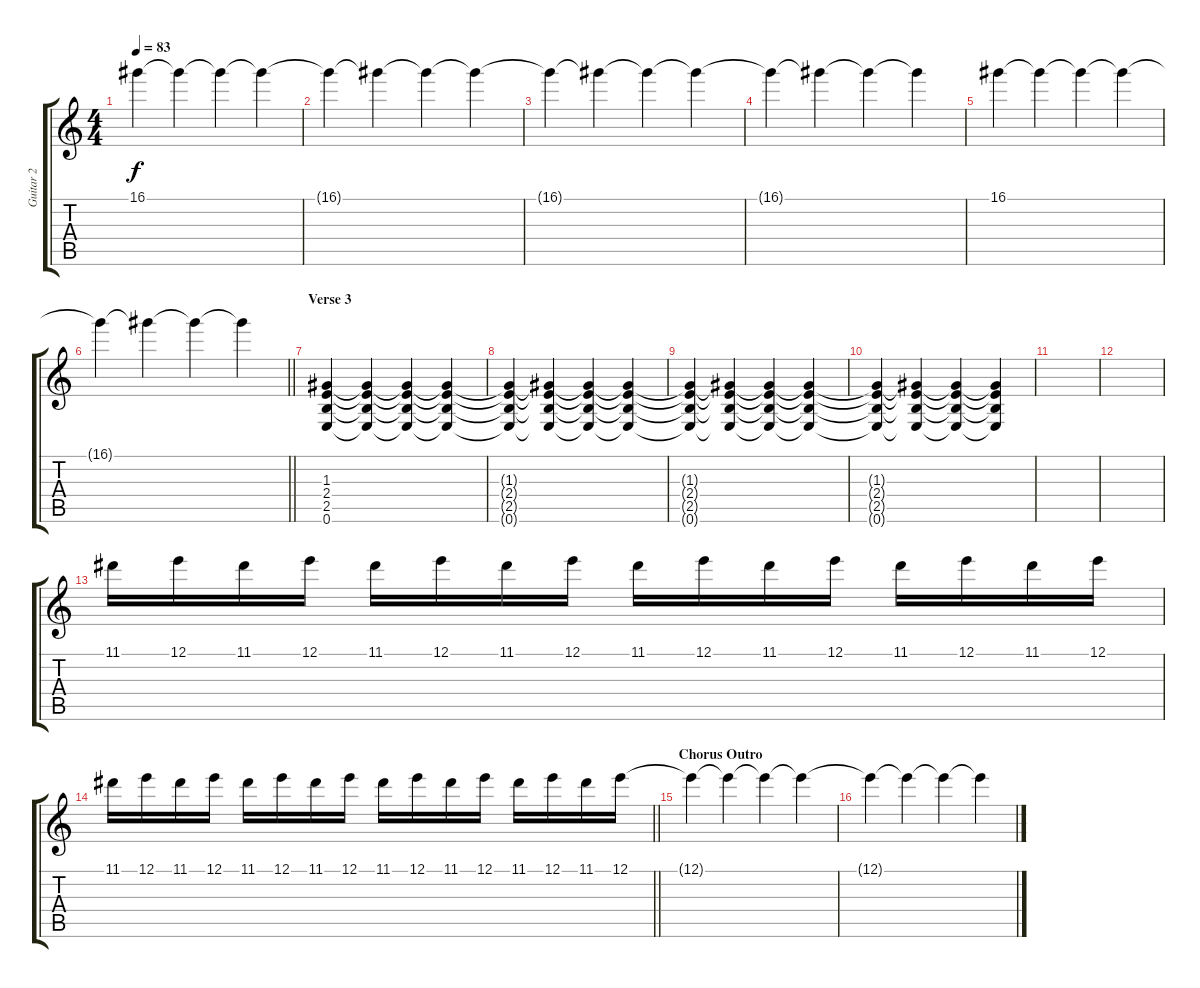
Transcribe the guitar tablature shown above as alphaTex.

\track ("Guitar 2" "Guitar 2") {instrument distortionguitar}
\staff {score tabs}
\tuning (E4 B3 G3 D3 A2 E2) {hide}
\ts (4 4)
\tempo 83
\clef g2
\ks c
16.1.4{dy f} 16.1{t}.4 16.1{t}.4 16.1{t}.4 |
16.1{t}.4 16.1{t}.4 16.1{t}.4 16.1{t}.4 |
16.1{t}.4 16.1{t}.4 16.1{t}.4 16.1{t}.4 |
16.1{t}.4 16.1{t}.4 16.1{t}.4 16.1{t}.4 |
16.1.4 16.1{t}.4 16.1{t}.4 16.1{t}.4 |
\barLineRight lightlight
16.1{t}.4 16.1{t}.4 16.1{t}.4 16.1{t}.4 |
\section ("" "Verse 3")
(1.3 2.4 2.5 0.6).4{volume 4} (1.3{t} 2.4{t} 2.5{t} 0.6{t}).4 (1.3{t} 2.4{t} 2.5{t} 0.6{t}).4 (1.3{t} 2.4{t} 2.5{t} 0.6{t}).4 |
(1.3{t} 2.4{t} 2.5{t} 0.6{t}).4 (1.3{t} 2.4{t} 2.5{t} 0.6{t}).4 (1.3{t} 2.4{t} 2.5{t} 0.6{t}).4 (1.3{t} 2.4{t} 2.5{t} 0.6{t}).4 |
(1.3{t} 2.4{t} 2.5{t} 0.6{t}).4 (1.3{t} 2.4{t} 2.5{t} 0.6{t}).4 (1.3{t} 2.4{t} 2.5{t} 0.6{t}).4 (1.3{t} 2.4{t} 2.5{t} 0.6{t}).4 |
(1.3{t} 2.4{t} 2.5{t} 0.6{t}).4 (1.3{t} 2.4{t} 2.5{t} 0.6{t}).4 (1.3{t} 2.4{t} 2.5{t} 0.6{t}).4 (1.3{t} 2.4{t} 2.5{t} 0.6{t}).4 |
|
|
11.1.16 12.1.16 11.1.16 12.1.16 11.1.16 12.1.16 11.1.16 12.1.16 11.1.16 12.1.16 11.1.16 12.1.16 11.1.16 12.1.16 11.1.16 12.1.16 |
\barLineRight lightlight
11.1.16 12.1.16 11.1.16 12.1.16 11.1.16 12.1.16 11.1.16 12.1.16 11.1.16 12.1.16 11.1.16 12.1.16 11.1.16 12.1.16 11.1.16 12.1.16 |
\section ("" "Chorus Outro")
12.1{t}.4 12.1{t}.4 12.1{t}.4 12.1{t}.4 |
12.1{t}.4 12.1{t}.4 12.1{t}.4 12.1{t}.4
